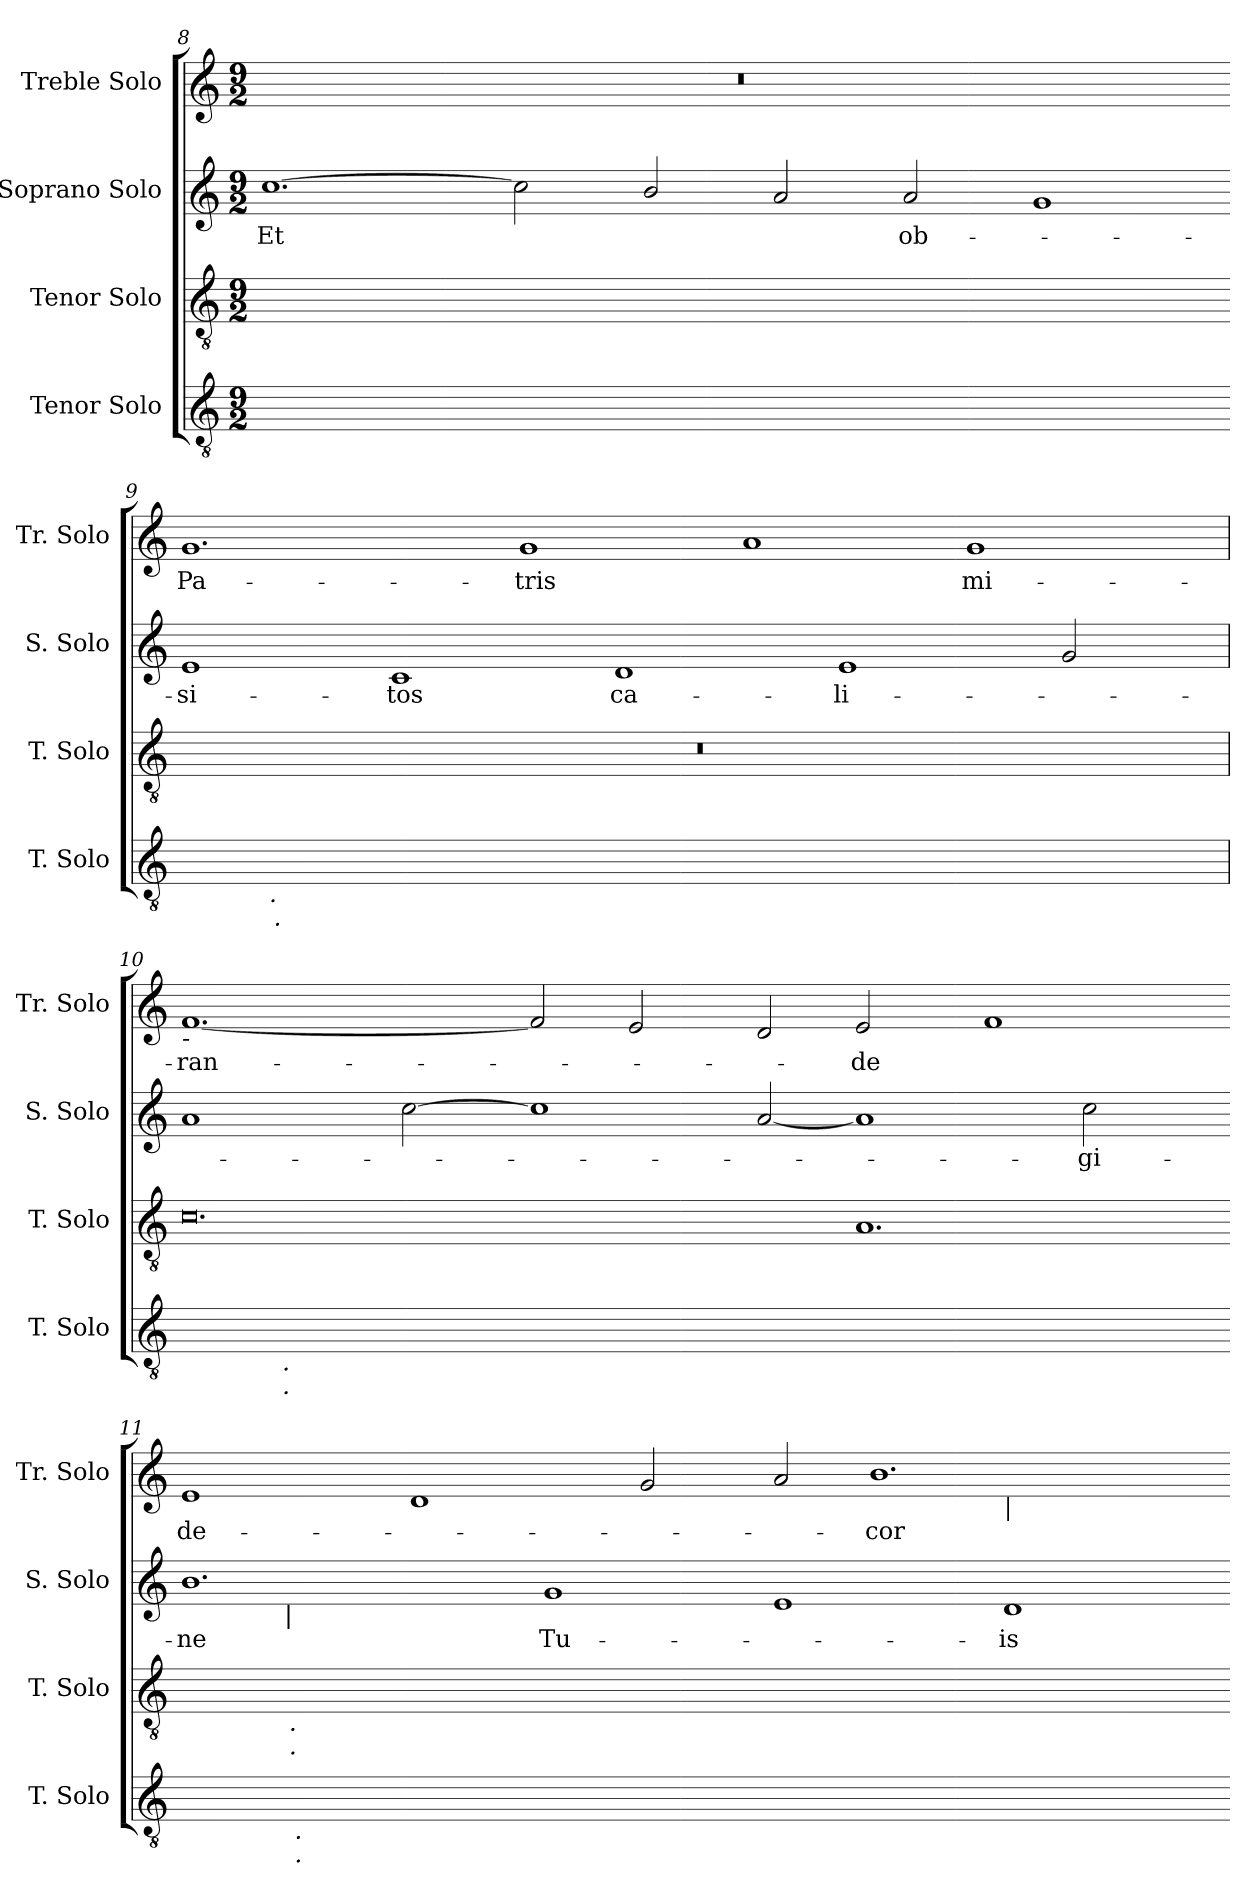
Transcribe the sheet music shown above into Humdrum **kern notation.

**kern	**kern	**kern	**text	**kern	**text
*part4	*part3	*part2	*part2	*part1	*part1
*staff4	*staff3	*staff2	*staff2	*staff1	*staff1
*I"Tenor Solo	*I"Tenor Solo	*I"Soprano Solo	*	*I"Treble Solo	*
*I'T. Solo	*I'T. Solo	*I'S. Solo	*	*I'Tr. Solo	*
*clefGv2	*clefGv2	*clefG2	*	*clefG2	*
*ITrd7c12	*ITrd7c12	*	*	*	*
*k[]	*k[]	*k[]	*	*k[]	*
*C:	*C:	*C:	*	*C:	*
*M9/2	*M9/2	*M9/2	*	*M9/2	*
=8	=8	=8	=8	=8	=8
!	!	!	!LO:LY:b:color=#000000	!LO:N:vis=1	!
0.CCiyy_<	0.Eiyy_>	[>1.cci	Et	2%9r	.
.	.	2cci\]	.	.	.
.	.	2bi/	.	.	.
.	.	2ai/	.	.	.
!	!	!	!LO:LY:b:color=#000000	!	!
1.CCiyy_<	1.Eiyy]	2ai/	ob-	.	.
.	.	1gi	.	.	.
=9-	=9-	=9-	=9-	=9-	=9-
!	!LO:N:vis=1	!	!	!	!
!	!	!	!LO:LY:b:color=#000000	!	!
!	!	!	!	!	!LO:LY:b:color=#000000
*^	*	*	*	*	*
*	*^	*	*	*	*	*
0.CCiyy_<	4ryy	4ryy	2%9r	1ei	-si-	1.gi	Pa-
.	32ryy	32ryy	.	.	.	.	.
.	256..ryy	128ryy	.	.	.	.	.
!	!LO:TX:b:i:t=.	!	!	!	!	!	!
.	1ryy	.	.	.	.	.	.
.	.	512ryy	.	.	.	.	.
!	!	!LO:TX:b:i:t=.	!	!	!	!	!
.	.	1ryy	.	.	.	.	.
!	!	!	!	!	!LO:LY:b:color=#000000	!	!
.	.	.	.	1ci	-tos	.	.
.	1ryy	.	.	.	.	.	.
.	.	1ryy	.	.	.	.	.
!	!	!	!	!	!	!	!LO:LY:b:color=#000000
.	.	.	.	.	.	1gi	-tris
!	!	!	!	!	!LO:LY:b:color=#000000	!	!
.	.	.	.	1di	ca-	.	.
.	1ryy	.	.	.	.	.	.
.	.	1ryy	.	.	.	.	.
.	.	.	.	.	.	1ai	.
!	!	!	!	!	!LO:LY:b:color=#000000	!	!
1.CCiyy]	.	.	.	1ei	-li-	.	.
.	1ryy	.	.	.	.	.	.
.	.	1ryy	.	.	.	.	.
!	!	!	!	!	!	!	!LO:LY:b:color=#000000
.	.	.	.	.	.	1gi	mi-
.	.	.	.	2gi/	.	.	.
.	8ryy	.	.	.	.	.	.
.	.	8ryy	.	.	.	.	.
.	16ryy	.	.	.	.	.	.
.	.	16ryy	.	.	.	.	.
.	64ryy	.	.	.	.	.	.
.	.	64ryy	.	.	.	.	.
.	128ryy	.	.	.	.	.	.
.	.	256.ryy	.	.	.	.	.
.	1024ryy	.	.	.	.	.	.
*v	*v	*v	*	*	*	*	*
!!LO:LB:g=z
=10	=10	=10	=10	=10	=10
*^	*	*	*	*	*
*	*^	*	*	*	*	*
!	!	!	!	!	!	!LO:TX:b:i:t=-	!
!	!	!	!	!	!	!	!LO:LY:b:color=#000000
*	*v	*v	*	*	*	*	*
[<0.FFiyy	4ryy	0.Ci	1ai	.	[<1.fi	-ran-
.	32ryy	.	.	.	.	.
.	64...ryy	.	.	.	.	.
!	!LO:TX:b:i:t=.	!	!	!	!	!
!	!LO:TX:b:i:t=.	!	!	!	!	!
.	1ryy	.	.	.	.	.
.	.	.	[>2cci\	.	.	.
.	1ryy	.	.	.	.	.
.	.	.	1cci]	.	2fi/]	.
.	.	.	.	.	2ei/	.
.	1ryy	.	.	.	.	.
.	.	.	[<2ai/	.	2di/	.
!	!	!	!	!	!	!LO:LY:b:color=#000000
1.FFiyy]	.	1.AAi	1ai]	.	2ei/	-de
.	1ryy	.	.	.	.	.
.	.	.	.	.	1fi	.
!	!	!	!	!LO:LY:b:color=#000000	!	!
.	.	.	2cci\	-gi-	.	.
.	8ryy	.	.	.	.	.
.	16ryy	.	.	.	.	.
.	512ryy	.	.	.	.	.
=11-	=11-	=11-	=11-	=11-	=11-	=11-
!	!	!	!	!LO:LY:b:color=#000000	!	!
!	!	!	!	!	!	!LO:LY:b:color=#000000
*	*	*^	*^	*	*^	*
[<0.GGiyy	4ryy	[>0.BBiyy	4ryy	1.bi	4ryy	-ne	1ei	2%7ryy	de-
.	16ryy	.	32ryy	.	32ryy	.	.	.	.
.	.	.	64...ryy	.	64ryy	.	.	.	.
.	.	.	.	.	128ryy	.	.	.	.
.	.	.	.	.	512ryy	.	.	.	.
!	!	!	!	!	!LO:TX:b:i:t=|	!	!	!	!
.	.	.	.	.	1ryy	.	.	.	.
!	!	!	!LO:TX:b:i:t=.	!	!	!	!	!	!
!	!	!	!LO:TX:b:i:t=.	!	!	!	!	!	!
.	.	.	1ryy	.	.	.	.	.	.
.	512ryy	.	.	.	.	.	.	.	.
!	!LO:TX:b:i:t=.	!	!	!	!	!	!	!	!
!	!LO:TX:b:i:t=.	!	!	!	!	!	!	!	!
.	1ryy	.	.	.	.	.	.	.	.
.	.	.	.	.	.	.	1di	.	.
.	.	.	.	.	1ryy	.	.	.	.
.	.	.	1ryy	.	.	.	.	.	.
.	1ryy	.	.	.	.	.	.	.	.
!	!	!	!	!	!	!LO:LY:b:color=#000000	!	!	!
.	.	.	.	1gi	.	Tu-	.	.	.
.	.	.	.	.	.	.	2gi/	.	.
.	.	.	.	.	1ryy	.	.	.	.
.	.	.	1ryy	.	.	.	.	.	.
.	1ryy	.	.	.	.	.	.	.	.
.	.	.	.	1ei	.	.	2ai/	.	.
!	!	!	!	!	!	!	!	!	!LO:LY:b:color=#000000
1.GGiyy]	.	1.BBiyy]	.	.	.	.	1.bi	.	-cor
.	.	.	.	.	1ryy	.	.	.	.
.	.	.	1ryy	.	.	.	.	.	.
.	1ryy	.	.	.	.	.	.	.	.
!	!	!	!	!	!	!	!	!LO:TX:b:i:t=|	!
!	!	!	!	!	!	!LO:LY:b:color=#000000	!	!	!
.	.	.	.	1di	.	-is	.	1ryy	.
.	.	.	.	.	8ryy	.	.	.	.
.	.	.	8ryy	.	.	.	.	.	.
.	8ryy	.	.	.	.	.	.	.	.
.	.	.	.	.	16ryy	.	.	.	.
.	.	.	16ryy	.	.	.	.	.	.
.	32ryy	.	.	.	.	.	.	.	.
.	64...ryy	.	.	.	.	.	.	.	.
.	.	.	.	.	256.ryy	.	.	.	.
.	.	.	512ryy	.	.	.	.	.	.
*v	*v	*	*	*v	*v	*	*v	*v	*
*	*v	*v	*	*	*	*
=-	=-	=-	=-	=-	=-
*-	*-	*-	*-	*-	*-
